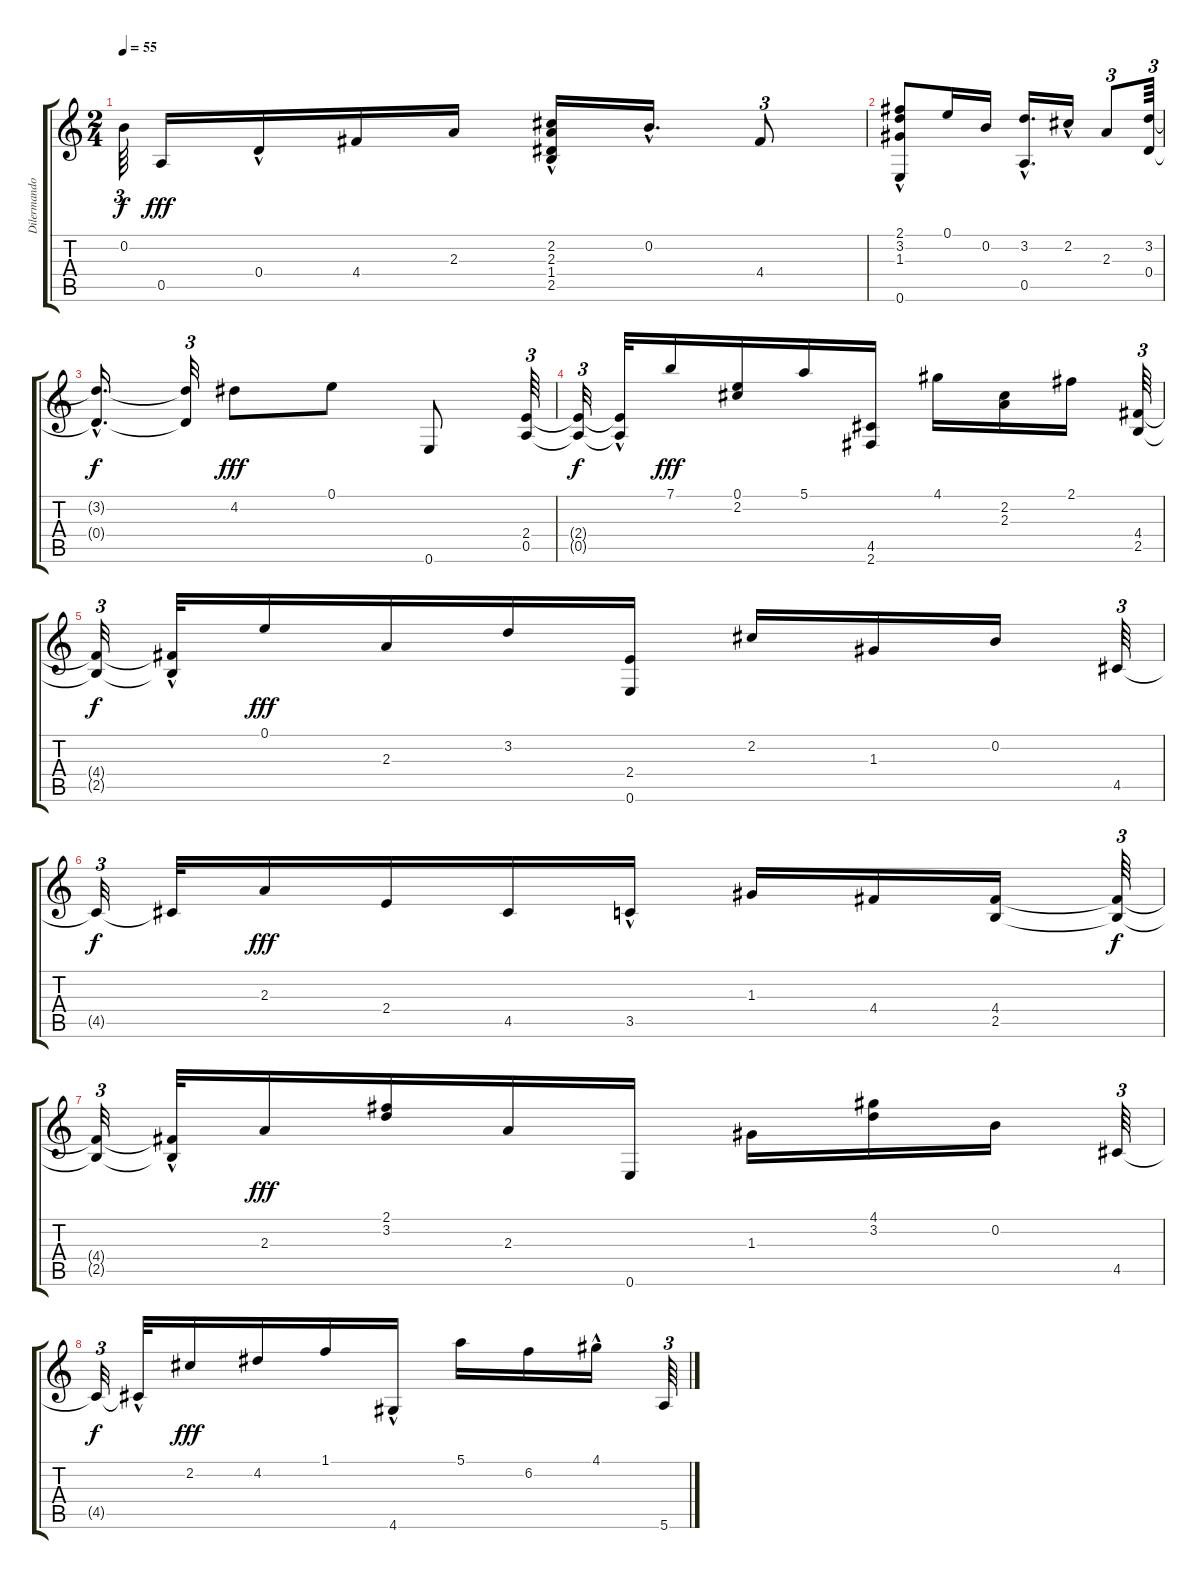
\track ("Dilermando Reis" "Dilermando") {instrument acousticguitarnylon}
\staff {score tabs}
\tuning (E4 B3 G3 D3 A2 E2) {hide}
\ts (2 4)
\tempo 55
\clef g2
\ks c
0.2{t}.64{tu (3 2) dy f} 0.5.16{dy fff} 0.4{hac}.16 4.4.16 2.3.16 (2.2{hac} 2.3 1.4 2.5).16 0.2{hac}.16{d} 4.4.8{tu (3 2)} |
(2.1 3.2{hac} 1.3 0.6).8 0.1.16 0.2.16 (3.2{hac} 0.5).16{d} 2.2{hac}.16 2.3.8{tu (3 2)} (3.2 0.4).64{tu (3 2)} |
(3.2{hac t} 0.4{hac t}).16{d dy f} (3.2{t} 0.4{t}).32{tu (3 2)} 4.2.8{dy fff} 0.1.8 0.6.8 (2.4 0.5).64{tu (3 2)} |
(2.4{t} 0.5{t}).32{tu (3 2) dy f} (2.4{hac t} 0.5{hac t}).32 7.1.16{dy fff} (0.1 2.2).16 5.1.16 (4.5 2.6).16 4.1.16 (2.2 2.3).16 2.1.16 (4.4 2.5).64{tu (3 2)} |
(4.4{t} 2.5{t}).32{tu (3 2) dy f} (4.4{hac t} 2.5{hac t}).32 0.1.16{dy fff} 2.3.16 3.2.16 (2.4 0.6).16 2.2.16 1.3.16 0.2.16 4.5.64{tu (3 2)} |
4.5{t}.32{tu (3 2) dy f} 4.5{t}.32 2.3.16{dy fff} 2.4.16 4.5.16 3.5{hac}.16 1.3.16 4.4.16 (4.4 2.5).16 (4.4{t} 2.5{t}).64{tu (3 2) dy f} |
(4.4{t} 2.5{t}).32{tu (3 2)} (4.4{hac t} 2.5{hac t}).32 2.3.16{dy fff} (2.1 3.2).16 2.3.16 0.6.16 1.3.16 (4.1 3.2).16 0.2.16 4.5.64{tu (3 2)} |
4.5{t}.32{tu (3 2) dy f} 4.5{hac t}.32 2.2.16{dy fff} 4.2.16 1.1.16 4.6{hac}.16 5.1.16 6.2.16 4.1{hac}.16 5.6.64{tu (3 2)}
